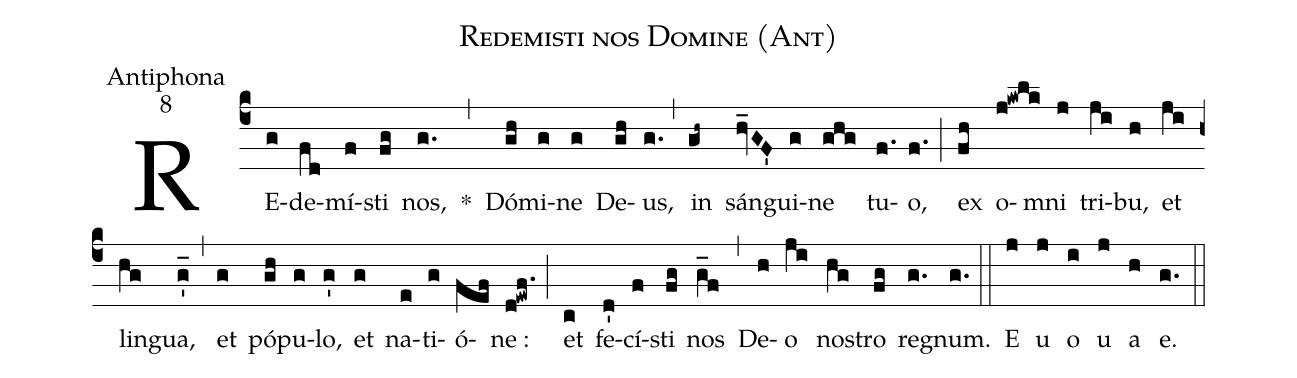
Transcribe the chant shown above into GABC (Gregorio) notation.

name:Redemisti nos Domine (Ant);
office-part:Antiphona;
mode:8;
%%
(c4) RE(g)de(fd)mí(f)sti(fg) nos,(g.) *(,) Dó(gh)mi(g)ne(g) De(gh)us,(g.) (,) in(gh~) sán(hv_GF')gui(g)ne(ghg) tu(f.)o,(f.) (;) ex(fh) o(j!kwlk)mni(j) tri(ji)bu,(h) et(ji) lin(hg)gua,(g'_) (,) et(g) pó(gh)pu(g)lo,(g') et(g) na(e)ti(g)ó(fef)ne :(d!ewf.) (;) et(c) fe(d')cí(f)sti(fg) nos(g_f) (,) De(h)o(ji) no(hg)stro(fg) re(g.)gnum.(g.) (::) E(j) u(j) o(i) u(j) a(h) e.(g.) (::)
